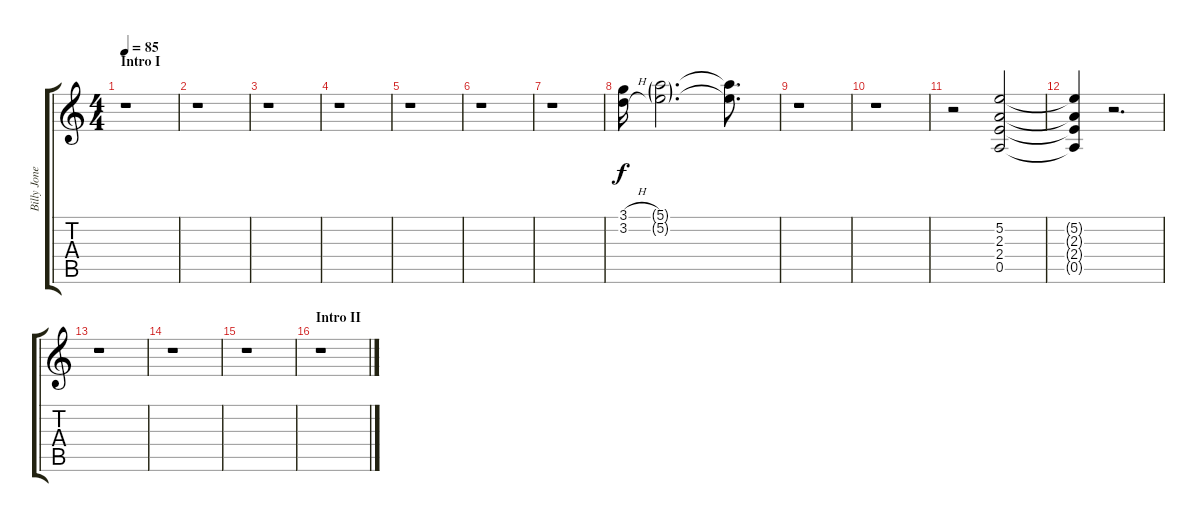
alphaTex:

\track ("Billy Jones Solo" "Billy Jone") {instrument overdrivenguitar}
\staff {score tabs}
\tuning (E4 B3 G3 D3 A2 E2) {hide}
\ts (4 4)
\section ("" "Intro I")
\tempo 85
\clef g2
\ks c
r.1{dy f instrument overdrivenguitar} |
r.1 |
r.1 |
r.1 |
r.1 |
r.1 |
r.1 |
(3.1{h} 3.2{h}).16 (5.1{g} 5.2{g}).2{d} (5.1{t} 5.2{t}).8{d} |
r.1 |
r.1 |
r.2 (5.2 2.3 2.4 0.5).2 |
(5.2{t} 2.3{t} 2.4{t} 0.5{t}).4 r.2{d} |
r.1 |
r.1 |
r.1 |
\section ("" "Intro II")
r.1
